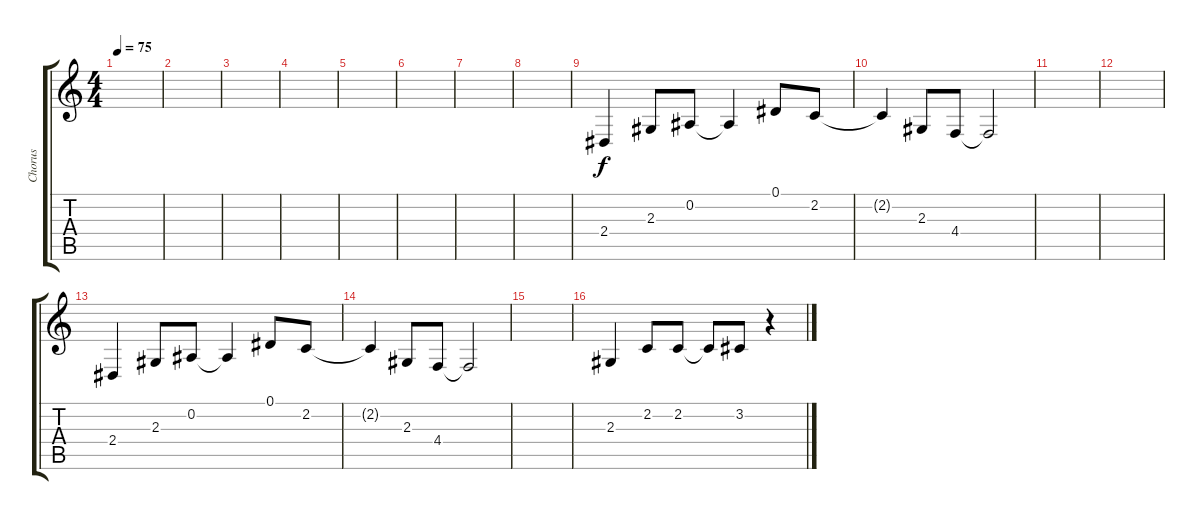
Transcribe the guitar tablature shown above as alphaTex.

\track ("Chorus" "Chorus") {instrument electricpiano2}
\staff {score tabs}
\tuning (Eb4 Bb3 Gb3 Db3 Ab2 Eb2) {hide}
\ts (4 4)
\tempo 75
\clef g2
\ks c
|
|
|
|
|
|
|
|
2.4.4 2.3.8 0.2.8 0.2{t}.4 0.1.8 2.2.8 |
2.2{t}.4 2.3.8 4.4.8 4.4{t}.2 |
|
|
2.4.4 2.3.8 0.2.8 0.2{t}.4 0.1.8 2.2.8 |
2.2{t}.4 2.3.8 4.4.8 4.4{t}.2 |
|
2.3.4 2.2.8 2.2.8 2.2{t}.8 3.2.8 r.4
